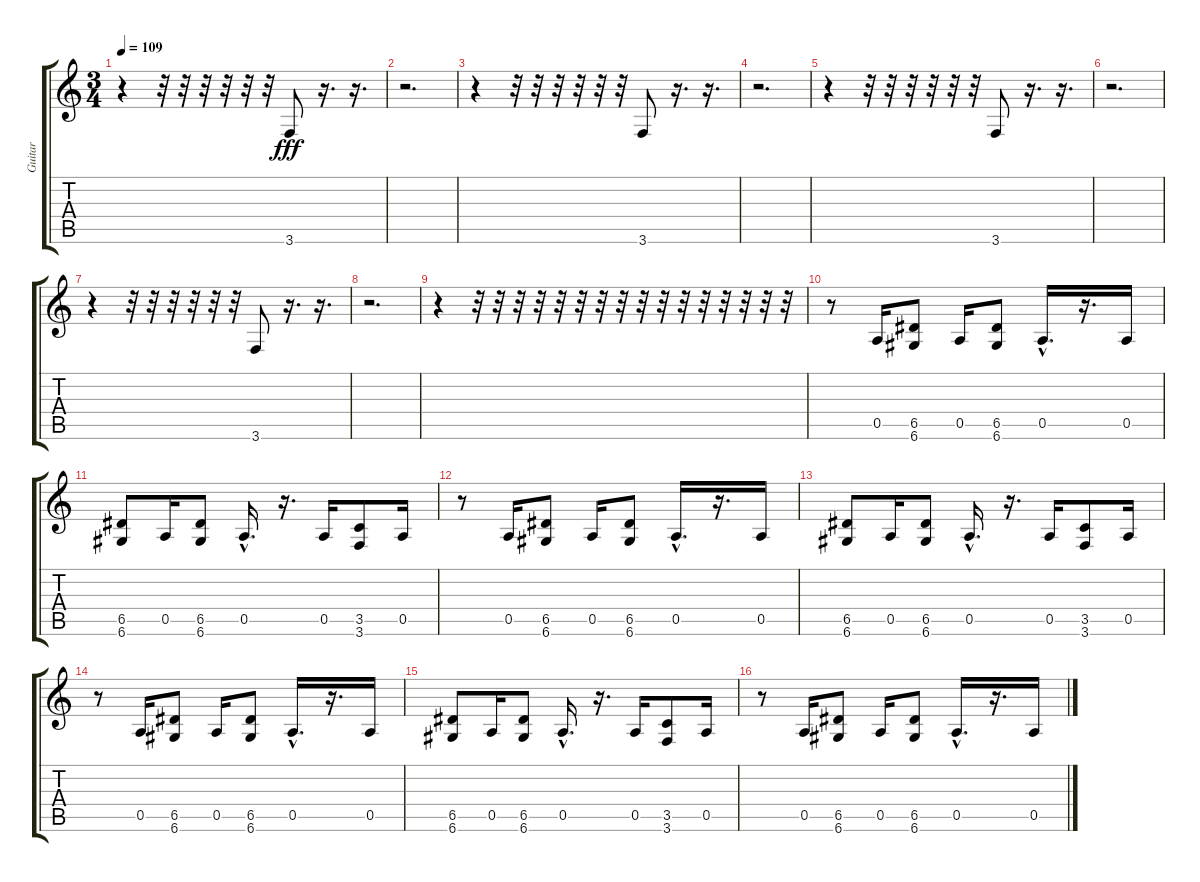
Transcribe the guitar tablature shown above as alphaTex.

\track ("Guitar" "Guitar") {instrument distortionguitar}
\staff {score tabs}
\tuning (E4 B3 G3 D3 A2 D2) {hide}
\ts (3 4)
\tempo 109
\clef g2
\ks c
r.4{dy fff} r.32 r.32 r.32 r.32 r.32 r.32 3.6.8 r.16{d} r.16{d} |
r.2{d} |
r.4 r.32 r.32 r.32 r.32 r.32 r.32 3.6.8 r.16{d} r.16{d} |
r.2{d} |
r.4 r.32 r.32 r.32 r.32 r.32 r.32 3.6.8 r.16{d} r.16{d} |
r.2{d} |
r.4 r.32 r.32 r.32 r.32 r.32 r.32 3.6.8 r.16{d} r.16{d} |
r.2{d} |
r.4 r.32 r.32 r.32 r.32 r.32 r.32 r.32 r.32 r.32 r.32 r.32 r.32 r.32 r.32 r.32 r.32 |
r.8 0.5.16 (6.5 6.6).8 0.5.16 (6.5 6.6).8 0.5{hac}.16{d} r.16{d} 0.5.16 |
(6.5 6.6).8 0.5.16 (6.5 6.6).8 0.5{hac}.16{d} r.16{d} 0.5.16 (3.5 3.6).8 0.5.16 |
r.8 0.5.16 (6.5 6.6).8 0.5.16 (6.5 6.6).8 0.5{hac}.16{d} r.16{d} 0.5.16 |
(6.5 6.6).8 0.5.16 (6.5 6.6).8 0.5{hac}.16{d} r.16{d} 0.5.16 (3.5 3.6).8 0.5.16 |
r.8 0.5.16 (6.5 6.6).8 0.5.16 (6.5 6.6).8 0.5{hac}.16{d} r.16{d} 0.5.16 |
(6.5 6.6).8 0.5.16 (6.5 6.6).8 0.5{hac}.16{d} r.16{d} 0.5.16 (3.5 3.6).8 0.5.16 |
r.8 0.5.16 (6.5 6.6).8 0.5.16 (6.5 6.6).8 0.5{hac}.16{d} r.16{d} 0.5.16
